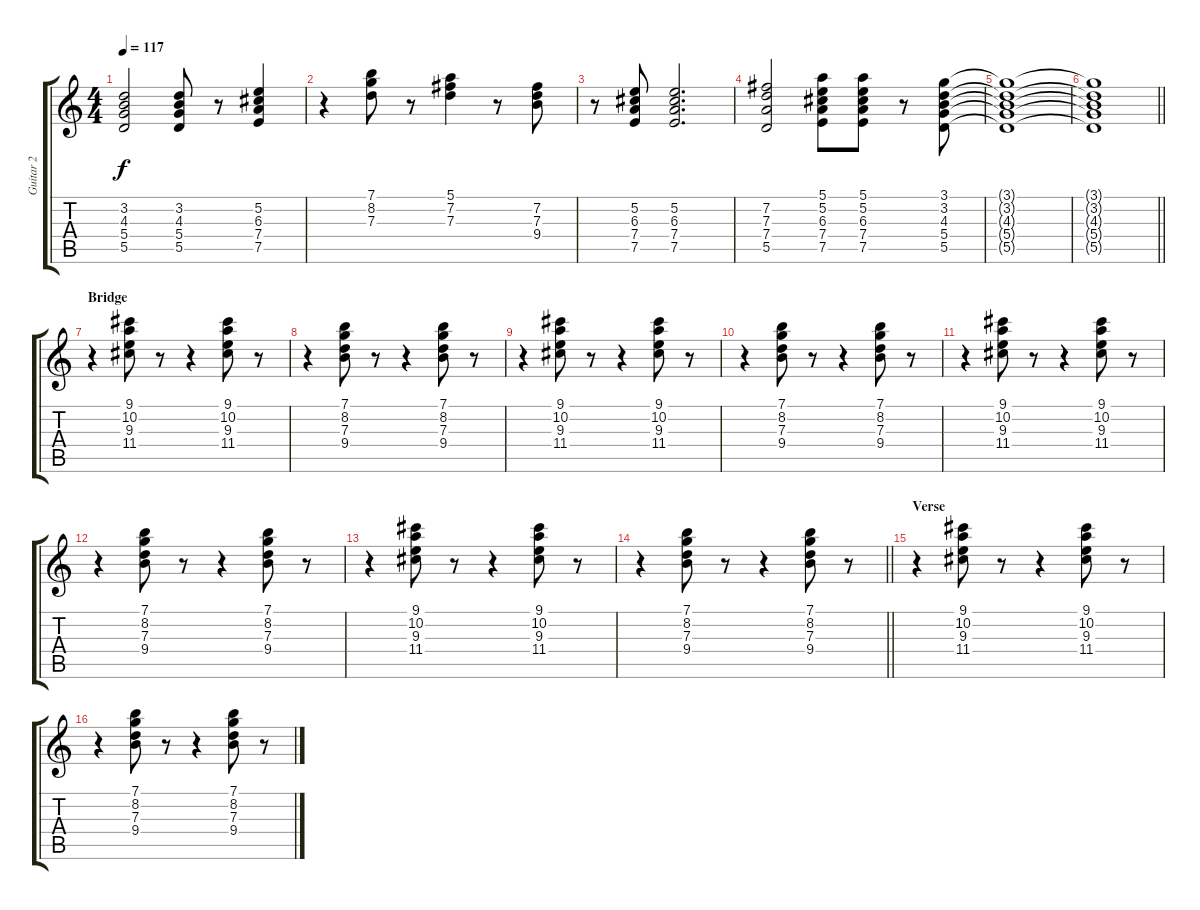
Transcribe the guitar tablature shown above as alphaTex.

\track ("Guitar 2" "Guitar 2") {instrument overdrivenguitar}
\staff {score tabs}
\tuning (E4 B3 G3 D3 A2 E2) {hide}
\ts (4 4)
\tempo 117
\clef g2
\ks c
(3.2{t} 4.3{t} 5.4{t} 5.5{t}).2{dy f} (3.2 4.3 5.4 5.5).8 r.8 (5.2 6.3 7.4 7.5).4 |
r.4 (7.1 8.2 7.3).8 r.8 (5.1 7.2 7.3).4 r.8 (7.2 7.3 9.4).8 |
r.8 (5.2 6.3 7.4 7.5).8 (5.2 6.3 7.4 7.5).2{d} |
(7.2 7.3 7.4 5.5).2 (5.1 5.2 6.3 7.4 7.5).8 (5.1 5.2 6.3 7.4 7.5).8 r.8 (3.1 3.2 4.3 5.4 5.5).8 |
(3.1{t} 3.2{t} 4.3{t} 5.4{t} 5.5{t}).1 |
\barLineRight lightlight
(3.1{t} 3.2{t} 4.3{t} 5.4{t} 5.5{t}).1 |
\section ("" "Bridge")
r.4 (9.1 10.2 9.3 11.4).8 r.8 r.4 (9.1 10.2 9.3 11.4).8 r.8 |
r.4 (7.1 8.2 7.3 9.4).8 r.8 r.4 (7.1 8.2 7.3 9.4).8 r.8 |
r.4 (9.1 10.2 9.3 11.4).8 r.8 r.4 (9.1 10.2 9.3 11.4).8 r.8 |
r.4 (7.1 8.2 7.3 9.4).8 r.8 r.4 (7.1 8.2 7.3 9.4).8 r.8 |
r.4 (9.1 10.2 9.3 11.4).8 r.8 r.4 (9.1 10.2 9.3 11.4).8 r.8 |
r.4 (7.1 8.2 7.3 9.4).8 r.8 r.4 (7.1 8.2 7.3 9.4).8 r.8 |
r.4 (9.1 10.2 9.3 11.4).8 r.8 r.4 (9.1 10.2 9.3 11.4).8 r.8 |
\barLineRight lightlight
r.4 (7.1 8.2 7.3 9.4).8 r.8 r.4 (7.1 8.2 7.3 9.4).8 r.8 |
\section ("" "Verse ")
r.4 (9.1 10.2 9.3 11.4).8 r.8 r.4 (9.1 10.2 9.3 11.4).8 r.8 |
r.4 (7.1 8.2 7.3 9.4).8 r.8 r.4 (7.1 8.2 7.3 9.4).8 r.8
